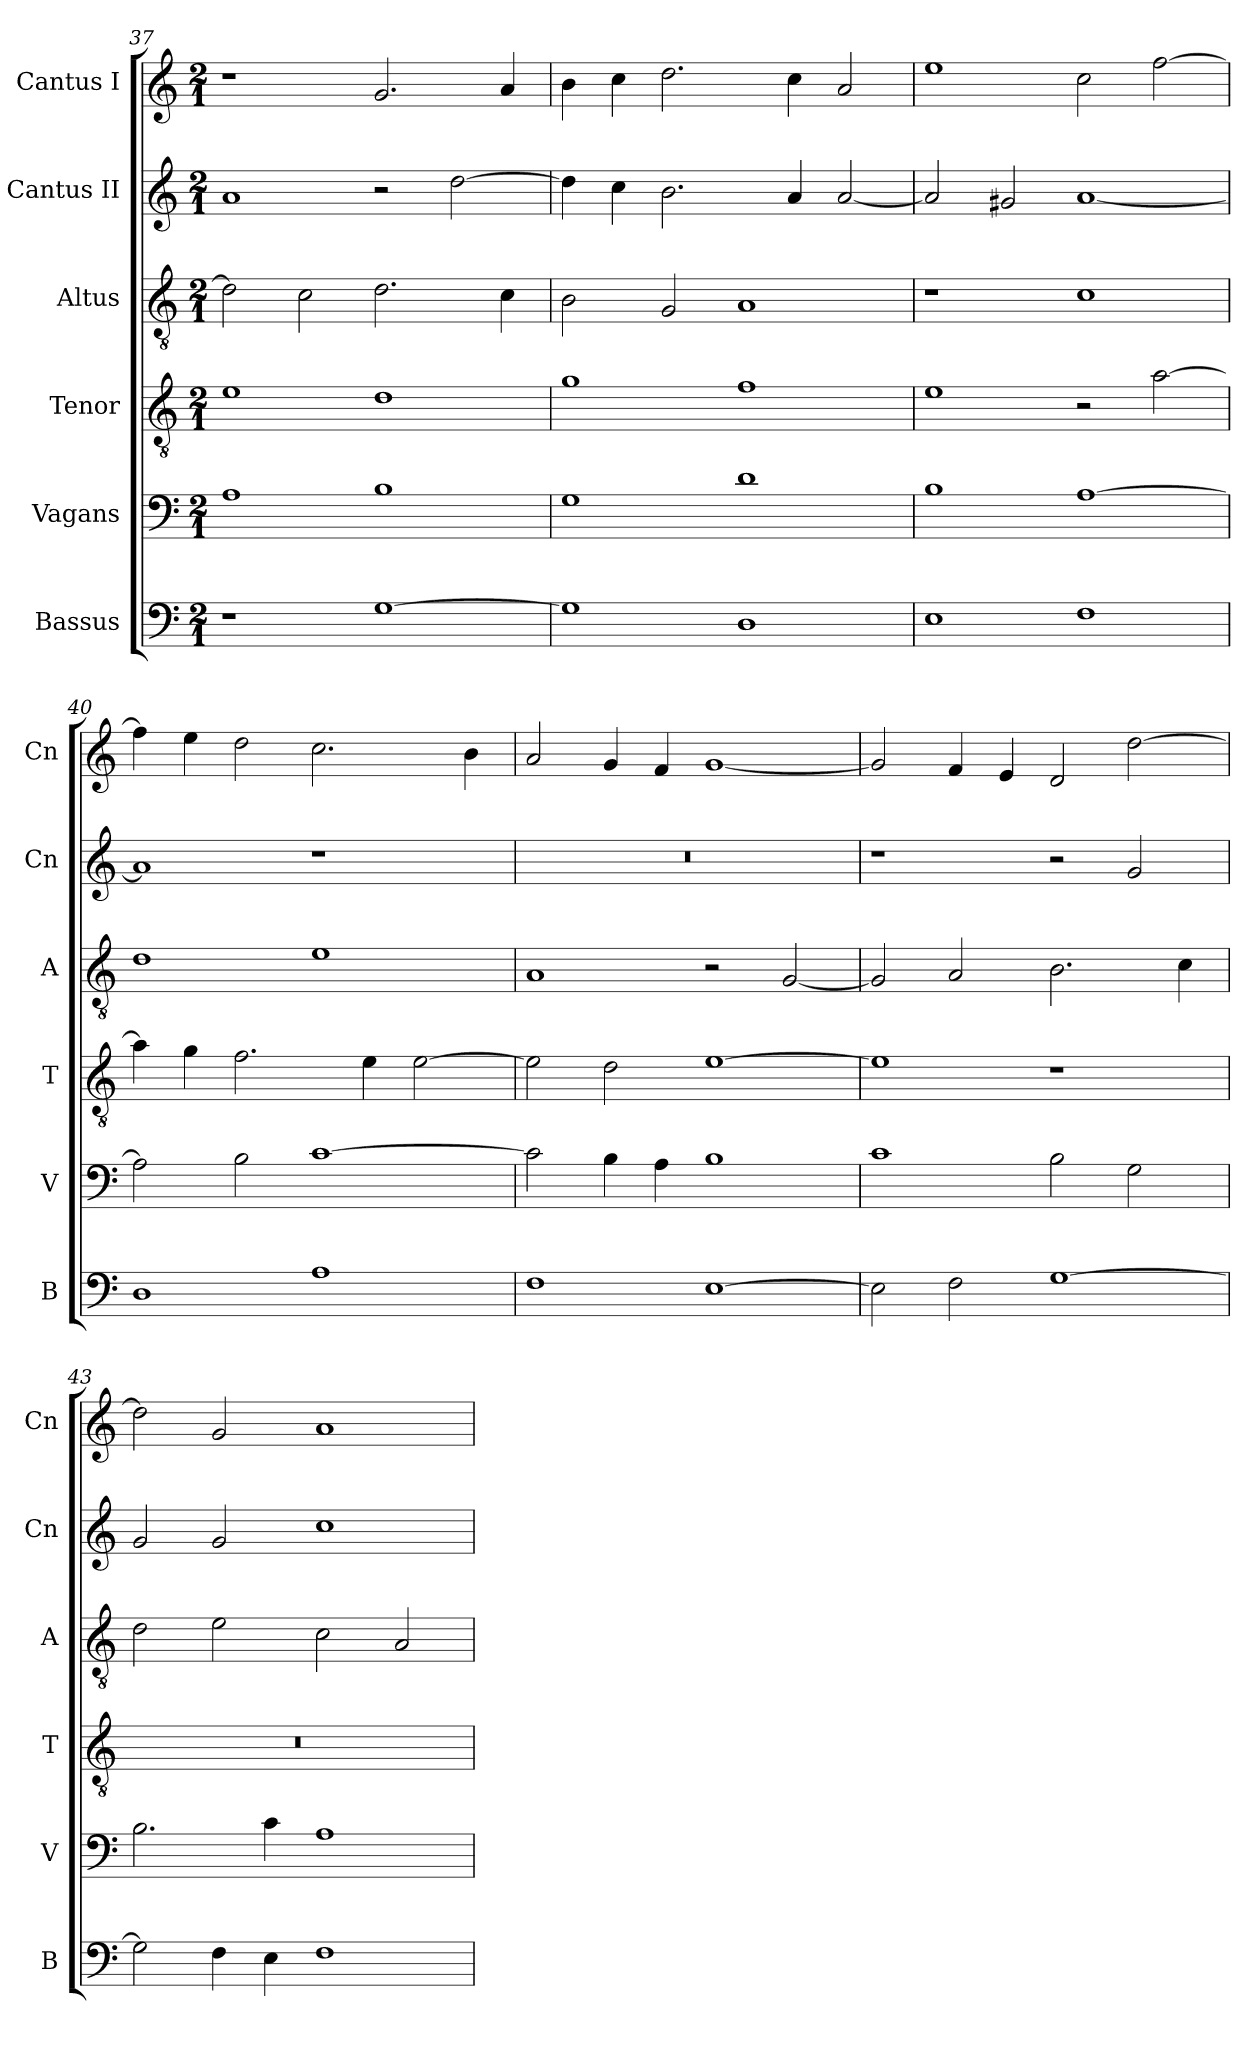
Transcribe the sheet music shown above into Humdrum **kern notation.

**kern	**kern	**kern	**kern	**kern	**kern
*part6	*part5	*part4	*part3	*part2	*part1
*staff6	*staff5	*staff4	*staff3	*staff2	*staff1
*I"Bassus	*I"Vagans	*I"Tenor	*I"Altus	*I"Cantus II	*I"Cantus I
*I'B	*I'V	*I'T	*I'A	*I'Cn	*I'Cn
*clefF4	*clefF4	*clefGv2	*clefGv2	*clefG2	*clefG2
*k[]	*k[]	*k[]	*k[]	*k[]	*k[]
*a:	*a:	*a:	*a:	*a:	*a:
*M2/1	*M2/1	*M2/1	*M2/1	*M2/1	*M2/1
=37	=37	=37	=37	=37	=37
1r	1A	1e	2d]	1a	1r
.	.	.	2c	.	.
[1G	1B	1d	2.d	2r	2.g
.	.	.	.	[2dd	.
.	.	.	4c	.	4a
=38	=38	=38	=38	=38	=38
1G]	1G	1g	2B	4dd]	4b
.	.	.	.	4cc	4cc
.	.	.	2G	2.b	2.dd
1D	1d	1f	1A	.	.
.	.	.	.	4a	4cc
.	.	.	.	[2a	2a
=39	=39	=39	=39	=39	=39
1E	1B	1e	1r	2a]	1ee
.	.	.	.	2g#X	.
1F	[1A	2r	1c	[1a	2cc
.	.	[2a	.	.	[2ff
=40	=40	=40	=40	=40	=40
1D	2A]	4a]	1d	1a]	4ff]
.	.	4g	.	.	4ee
.	2B	2.f	.	.	2dd
1A	[1c	.	1e	1r	2.cc
.	.	4e	.	.	.
.	.	[2e	.	.	.
.	.	.	.	.	4b
=41	=41	=41	=41	=41	=41
1F	2c]	2e]	1A	0r	2a
.	4B	2d	.	.	4g
.	4A	.	.	.	4f
[1E	1B	[1e	2r	.	[1g
.	.	.	[2G	.	.
=42	=42	=42	=42	=42	=42
2E]	1c	1e]	2G]	1r	2g]
2F	.	.	2A	.	4f
.	.	.	.	.	4e
[1G	2B	1r	2.B	2r	2d
.	2G	.	.	2g	[2dd
.	.	.	4c	.	.
=43	=43	=43	=43	=43	=43
2G]	2.B	0r	2d	2g	2dd]
4F	.	.	2e	2g	2g
4E	4c	.	.	.	.
1F	1A	.	2c	1cc	1a
.	.	.	2A	.	.
=	=	=	=	=	=
*-	*-	*-	*-	*-	*-
